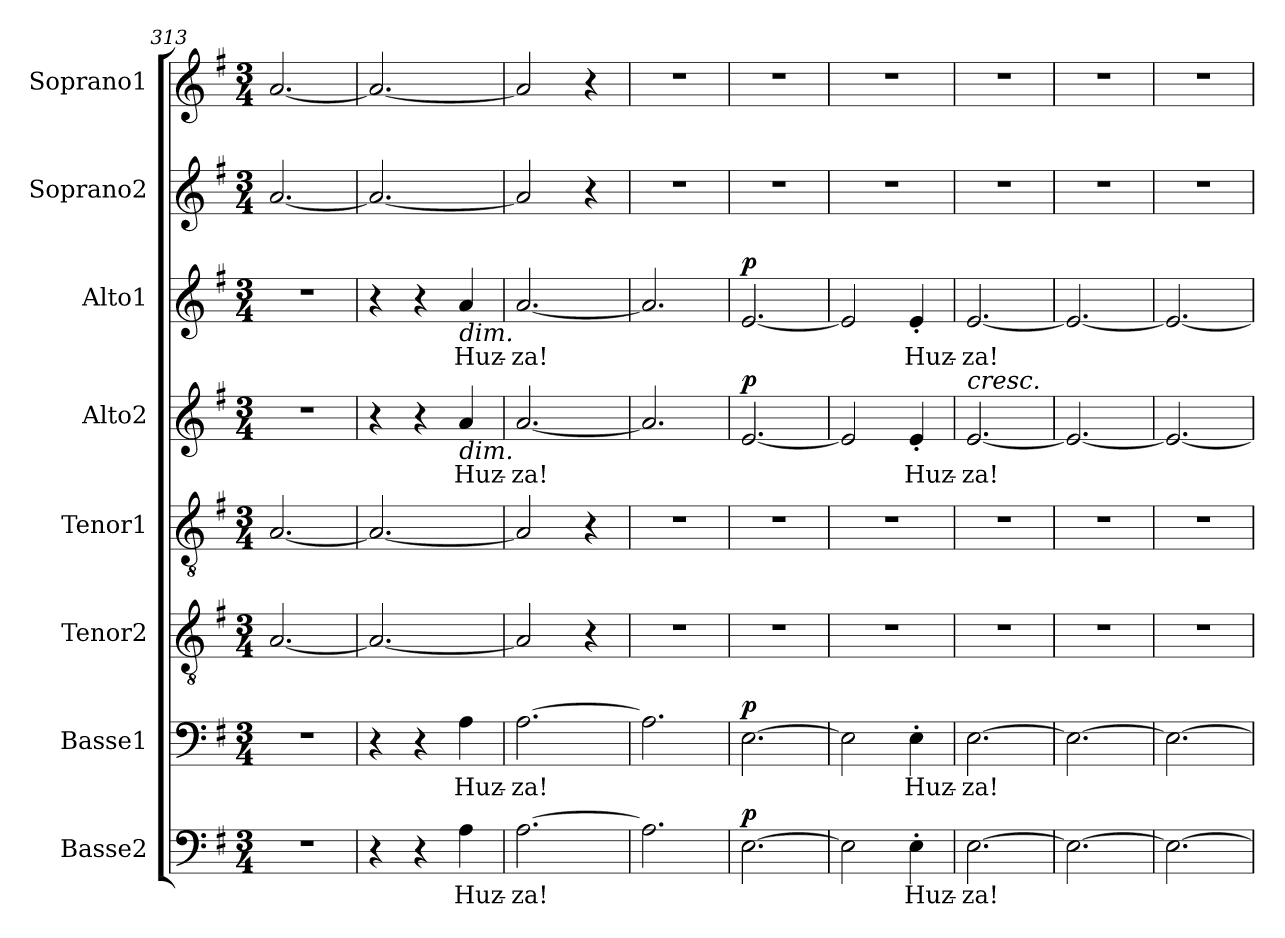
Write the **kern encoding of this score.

**kern	**text	**dynam	**kern	**text	**dynam	**kern	**kern	**kern	**text	**dynam	**kern	**text	**dynam	**kern	**kern
*part8	*part8	*part8	*part7	*part7	*part7	*part6	*part5	*part4	*part4	*part4	*part3	*part3	*part3	*part2	*part1
*staff8	*staff8	*staff8	*staff7	*staff7	*staff7	*staff6	*staff5	*staff4	*staff4	*staff4	*staff3	*staff3	*staff3	*staff2	*staff1
*I"Basse2	*	*	*I"Basse1	*	*	*I"Tenor2	*I"Tenor1	*I"Alto2	*	*	*I"Alto1	*	*	*I"Soprano2	*I"Soprano1
*I'B.2	*	*	*I'B.1	*	*	*I'T.2	*I'T.1	*I'A.2	*	*	*I'A.1	*	*	*I'S.2	*I'S.1
*clefF4	*	*	*clefF4	*	*	*clefGv2	*clefGv2	*clefG2	*	*	*clefG2	*	*	*clefG2	*clefG2
*k[f#]	*	*	*k[f#]	*	*	*k[f#]	*k[f#]	*k[f#]	*	*	*k[f#]	*	*	*k[f#]	*k[f#]
*M3/4	*	*	*M3/4	*	*	*M3/4	*M3/4	*M3/4	*	*	*M3/4	*	*	*M3/4	*M3/4
=313	=313	=313	=313	=313	=313	=313	=313	=313	=313	=313	=313	=313	=313	=313	=313
2.r	.	.	2.r	.	.	[2.A/	[2.A/	2.r	.	.	2.r	.	.	[2.a/	[2.a/
=314	=314	=314	=314	=314	=314	=314	=314	=314	=314	=314	=314	=314	=314	=314	=314
4r	.	.	4r	.	.	2.A/_	2.A/_	4r	.	.	4r	.	.	2.a/_	2.a/_
4r	.	.	4r	.	.	.	.	4r	.	.	4r	.	.	.	.
!	!	!	!	!	!	!	!	!	!	!	!LO:TX:b:i:t=dim.	!	!	!	!
!	!	!	!	!	!	!	!	!LO:TX:b:i:t=dim.	!	!	!	!	!	!	!
!	!LO:LY:b	!	!	!LO:LY:b	!	!	!	!	!LO:LY:b	!	!	!LO:LY:b	!	!	!
4A\	Huz-	.	4A\	Huz-	.	.	.	4a/	Huz-	.	4a/	Huz-	.	.	.
=315	=315	=315	=315	=315	=315	=315	=315	=315	=315	=315	=315	=315	=315	=315	=315
!	!LO:LY:b	!	!	!LO:LY:b	!	!	!	!	!LO:LY:b	!	!	!LO:LY:b	!	!	!
[2.A\	-za!	.	[2.A\	-za!	.	2A/]	2A/]	[2.a/	-za!	.	[2.a/	-za!	.	2a/]	2a/]
.	.	.	.	.	.	4r	4r	.	.	.	.	.	.	4r	4r
=316	=316	=316	=316	=316	=316	=316	=316	=316	=316	=316	=316	=316	=316	=316	=316
2.A\]	.	.	2.A\]	.	.	2.r	2.r	2.a/]	.	.	2.a/]	.	.	2.r	2.r
=317	=317	=317	=317	=317	=317	=317	=317	=317	=317	=317	=317	=317	=317	=317	=317
!	!	!LO:DY:a	!	!	!LO:DY:a	!	!	!	!	!LO:DY:a	!	!	!LO:DY:a	!	!
[2.E\	.	p	[2.E\	.	p	2.r	2.r	[2.e/	.	p	[2.e/	.	p	2.r	2.r
=318	=318	=318	=318	=318	=318	=318	=318	=318	=318	=318	=318	=318	=318	=318	=318
2E\]	.	.	2E\]	.	.	2.r	2.r	2e/]	.	.	2e/]	.	.	2.r	2.r
!	!LO:LY:b	!	!	!LO:LY:b	!	!	!	!	!LO:LY:b	!	!	!LO:LY:b	!	!	!
4E'\	Huz-	.	4E'\	Huz-	.	.	.	4e'/	Huz-	.	4e'/	Huz-	.	.	.
=319	=319	=319	=319	=319	=319	=319	=319	=319	=319	=319	=319	=319	=319	=319	=319
!	!	!	!	!	!	!	!	!LO:TX:a:i:t=cresc.	!	!	!	!	!	!	!
!	!LO:LY:b	!	!	!LO:LY:b	!	!	!	!	!LO:LY:b	!	!	!LO:LY:b	!	!	!
[2.E\	-za!	.	[2.E\	-za!	.	2.r	2.r	[2.e/	-za!	.	[2.e/	-za!	.	2.r	2.r
=320	=320	=320	=320	=320	=320	=320	=320	=320	=320	=320	=320	=320	=320	=320	=320
2.E\_	.	.	2.E\_	.	.	2.r	2.r	2.e/_	.	.	2.e/_	.	.	2.r	2.r
=321	=321	=321	=321	=321	=321	=321	=321	=321	=321	=321	=321	=321	=321	=321	=321
2.E\_	.	.	2.E\_	.	.	2.r	2.r	2.e/_	.	.	2.e/_	.	.	2.r	2.r
=	=	=	=	=	=	=	=	=	=	=	=	=	=	=	=
*-	*-	*-	*-	*-	*-	*-	*-	*-	*-	*-	*-	*-	*-	*-	*-
